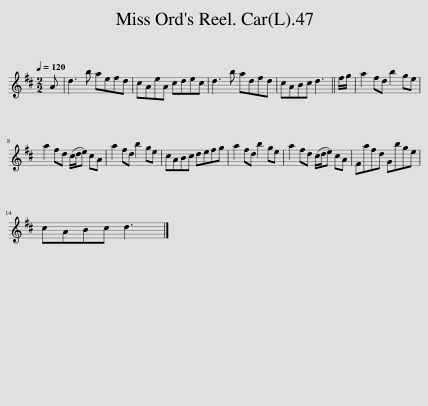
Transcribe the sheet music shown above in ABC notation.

X:1
L:1/8
Q:1/4=120
M:2/2
I:linebreak $
K:D
V:1 treble
V:1
 A | d3 b aefd | cAeA cdec | d3 b adfd | cABc d3 || %5
 f/g/ | a2 fd b2 ge |$ a2 fd (c/d/e) cA | a2 fd b2 ge | cABc defg | %10
 a2 fd b2 ge | a2 fd (c/d/e) cA | Fafd Gbge |$ cABc d3 |] %14
